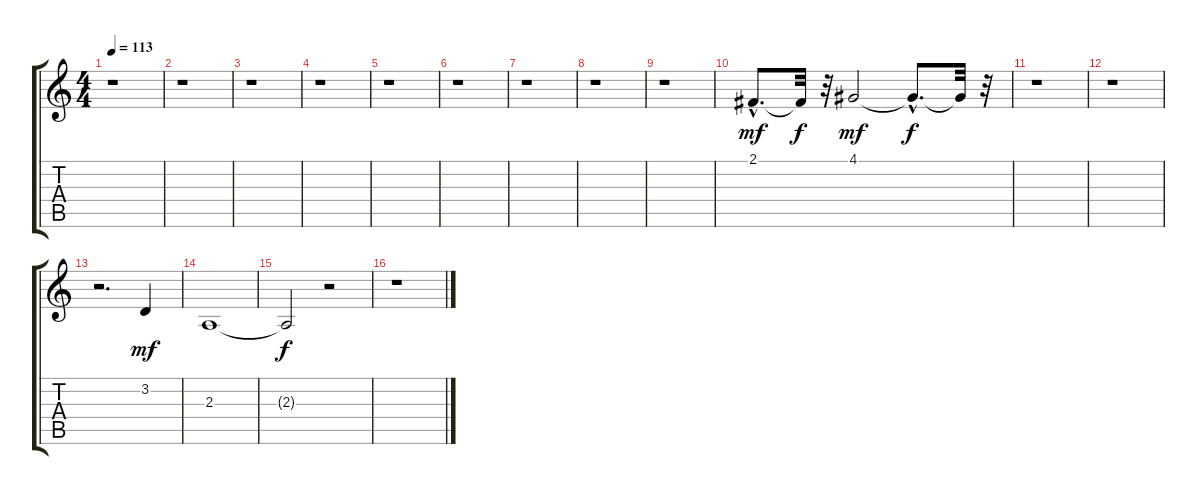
\track "" {instrument synthvoice}
\staff {score tabs}
\tuning (E4 B3 G3 D3 A2 E2) {hide}
\ts (4 4)
\tempo 113
\clef g2
\ks c
r.1{dy f} |
r.1 |
r.1 |
r.1 |
r.1 |
r.1 |
r.1 |
r.1 |
r.1 |
2.1{hac}.8{d dy mf} 2.1{t}.32{dy f} r.32 4.1.2{dy mf} 4.1{hac t}.8{d dy f} 4.1{t}.32 r.32 |
r.1 |
r.1 |
r.2{d} 3.2.4{dy mf} |
2.3.1 |
2.3{t}.2{dy f} r.2 |
r.1
